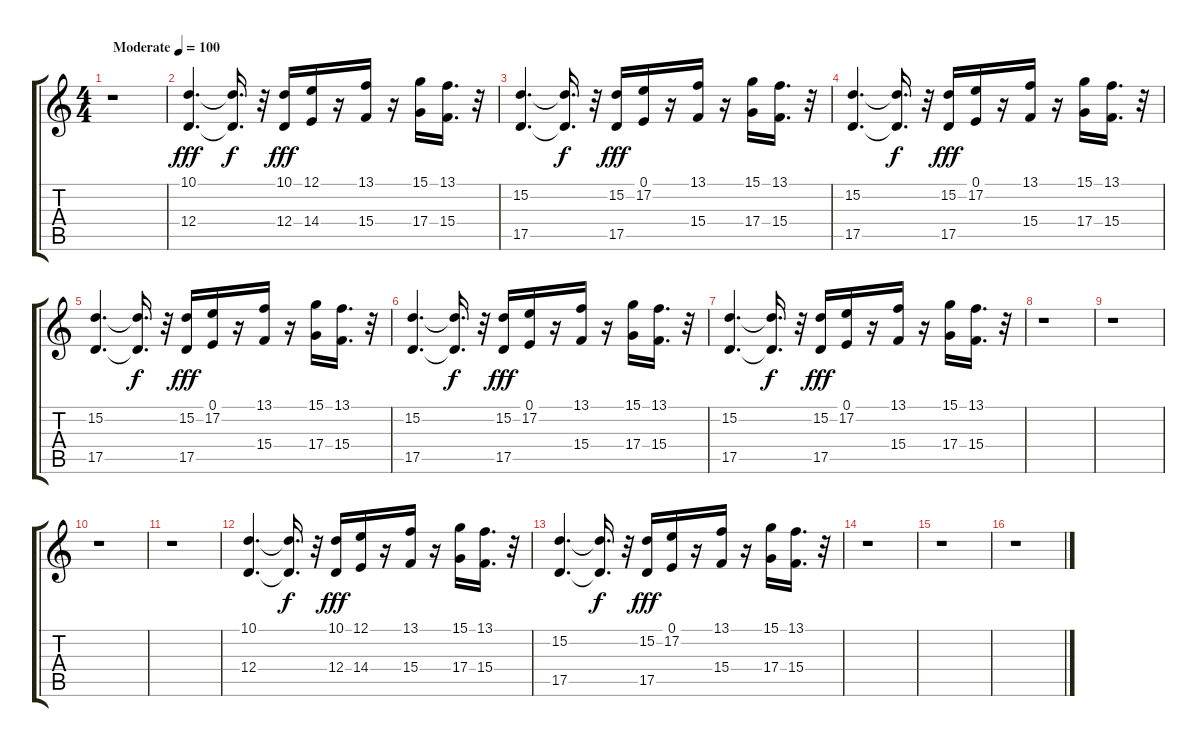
\track "" {instrument brasssection}
\staff {score tabs}
\tuning (E4 B3 G3 D3 A2 E2) {hide}
\ts (4 4)
\tempo (100 "Moderate")
\clef g2
\ks c
r.1{dy fff instrument brasssection} |
(10.1 12.4).4{d} (10.1{t} 12.4{t}).16{d dy f} r.32 (10.1 12.4).16{dy fff} (12.1 14.4).16 r.16 (13.1 15.4).16 r.16 (15.1 17.4).16 (13.1 15.4).16{d} r.32 |
(15.2 17.5).4{d} (15.2{t} 17.5{t}).16{d dy f} r.32 (15.2 17.5).16{dy fff} (0.1 17.2).16 r.16 (13.1 15.4).16 r.16 (15.1 17.4).16 (13.1 15.4).16{d} r.32 |
(15.2 17.5).4{d} (15.2{t} 17.5{t}).16{d dy f} r.32 (15.2 17.5).16{dy fff} (0.1 17.2).16 r.16 (13.1 15.4).16 r.16 (15.1 17.4).16 (13.1 15.4).16{d} r.32 |
(15.2 17.5).4{d} (15.2{t} 17.5{t}).16{d dy f} r.32 (15.2 17.5).16{dy fff} (0.1 17.2).16 r.16 (13.1 15.4).16 r.16 (15.1 17.4).16 (13.1 15.4).16{d} r.32 |
(15.2 17.5).4{d} (15.2{t} 17.5{t}).16{d dy f} r.32 (15.2 17.5).16{dy fff} (0.1 17.2).16 r.16 (13.1 15.4).16 r.16 (15.1 17.4).16 (13.1 15.4).16{d} r.32 |
(15.2 17.5).4{d} (15.2{t} 17.5{t}).16{d dy f} r.32 (15.2 17.5).16{dy fff} (0.1 17.2).16 r.16 (13.1 15.4).16 r.16 (15.1 17.4).16 (13.1 15.4).16{d} r.32 |
r.1 |
r.1 |
r.1 |
r.1 |
(10.1 12.4).4{d} (10.1{t} 12.4{t}).16{d dy f} r.32 (10.1 12.4).16{dy fff} (12.1 14.4).16 r.16 (13.1 15.4).16 r.16 (15.1 17.4).16 (13.1 15.4).16{d} r.32 |
(15.2 17.5).4{d} (15.2{t} 17.5{t}).16{d dy f} r.32 (15.2 17.5).16{dy fff} (0.1 17.2).16 r.16 (13.1 15.4).16 r.16 (15.1 17.4).16 (13.1 15.4).16{d} r.32 |
r.1 |
r.1 |
r.1
